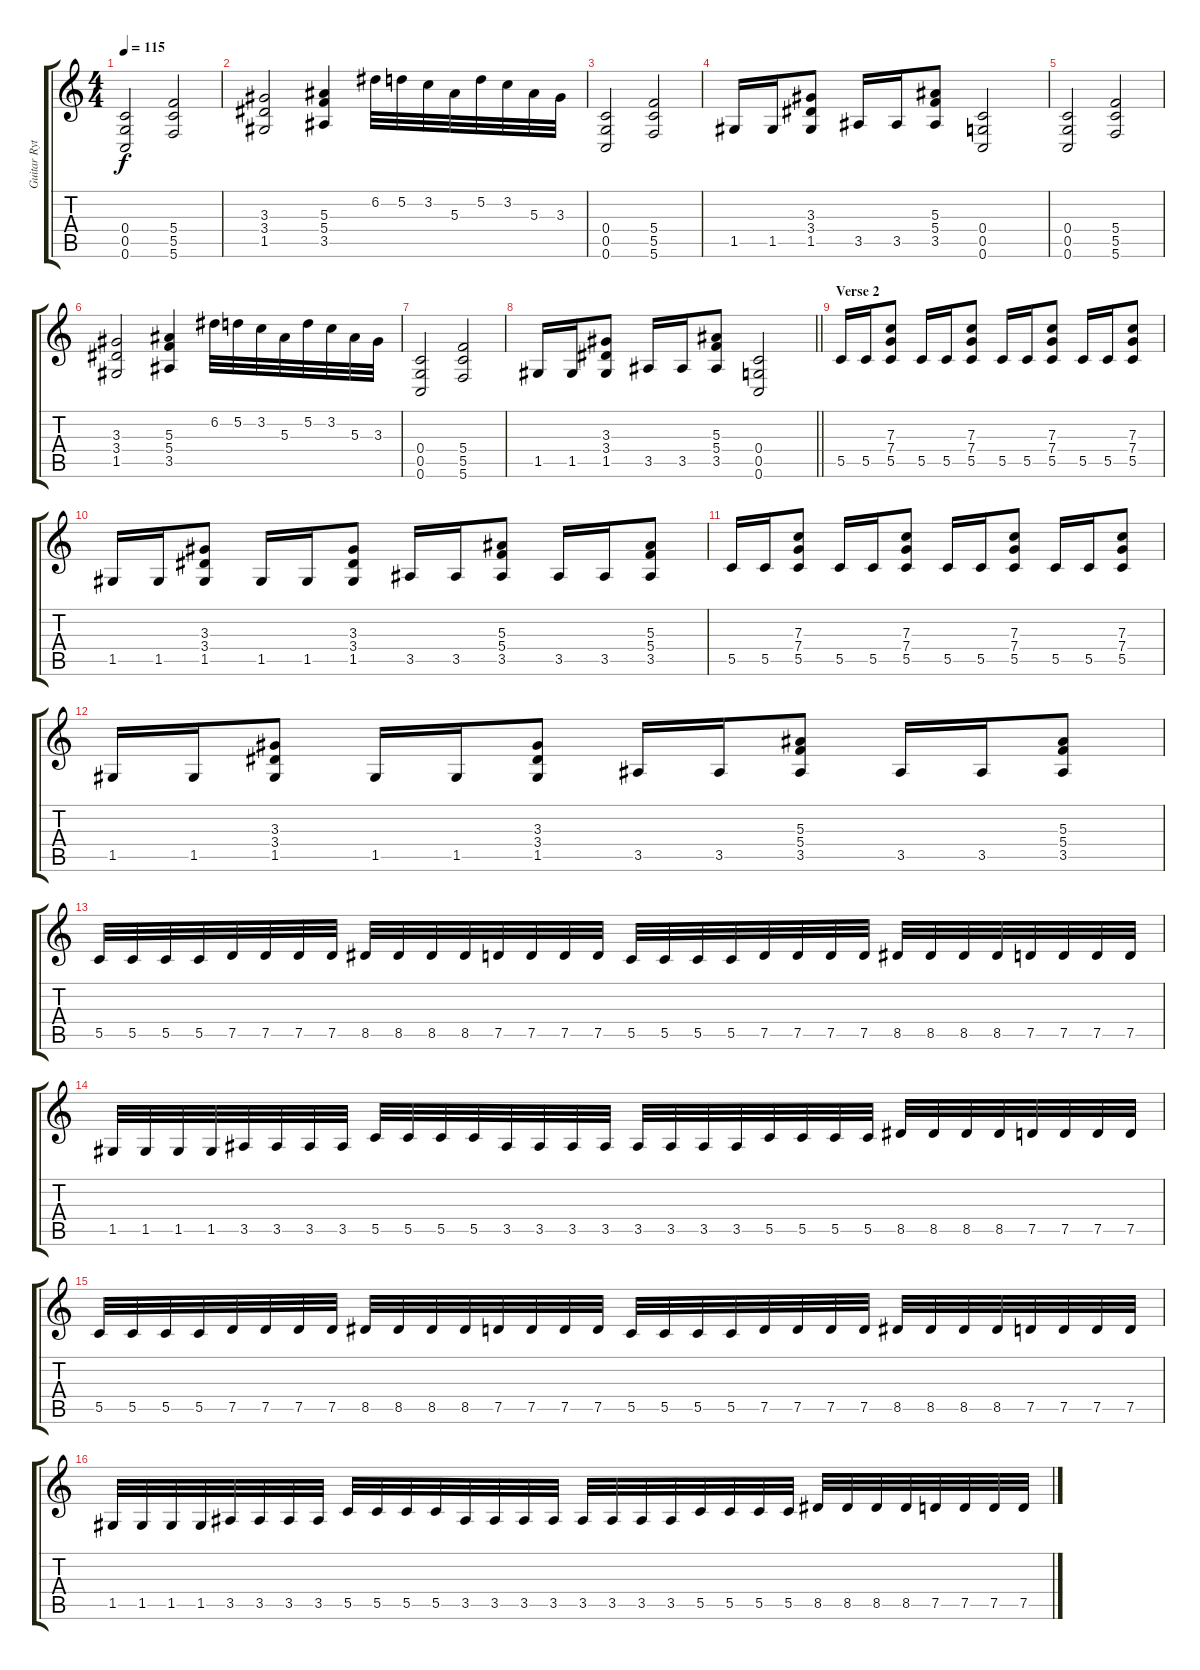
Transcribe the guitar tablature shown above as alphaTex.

\track ("Guitar Rytm" "Guitar Ryt") {instrument distortionguitar}
\staff {score tabs}
\tuning (D4 A3 F3 C3 G2 C2) {hide}
\ts (4 4)
\tempo 115
\clef g2
\ks c
(0.4 0.5 0.6).2{dy f} (5.4 5.5 5.6).2 |
(3.3 3.4 1.5).2 (5.3 5.4 3.5).4 6.2.32 5.2.32 3.2.32 5.3.32 5.2.32 3.2.32 5.3.32 3.3.32 |
(0.4 0.5 0.6).2 (5.4 5.5 5.6).2 |
1.5.16 1.5.16 (3.3 3.4 1.5).8 3.5.16 3.5.16 (5.3 5.4 3.5).8 (0.4 0.5 0.6).2 |
(0.4 0.5 0.6).2 (5.4 5.5 5.6).2 |
(3.3 3.4 1.5).2 (5.3 5.4 3.5).4 6.2.32 5.2.32 3.2.32 5.3.32 5.2.32 3.2.32 5.3.32 3.3.32 |
(0.4 0.5 0.6).2 (5.4 5.5 5.6).2 |
\barLineRight lightlight
1.5.16 1.5.16 (3.3 3.4 1.5).8 3.5.16 3.5.16 (5.3 5.4 3.5).8 (0.4 0.5 0.6).2 |
\section ("" "Verse 2")
5.5.16 5.5.16 (7.3 7.4 5.5).8 5.5.16 5.5.16 (7.3 7.4 5.5).8 5.5.16 5.5.16 (7.3 7.4 5.5).8 5.5.16 5.5.16 (7.3 7.4 5.5).8 |
1.5.16 1.5.16 (3.3 3.4 1.5).8 1.5.16 1.5.16 (3.3 3.4 1.5).8 3.5.16 3.5.16 (5.3 5.4 3.5).8 3.5.16 3.5.16 (5.3 5.4 3.5).8 |
5.5.16 5.5.16 (7.3 7.4 5.5).8 5.5.16 5.5.16 (7.3 7.4 5.5).8 5.5.16 5.5.16 (7.3 7.4 5.5).8 5.5.16 5.5.16 (7.3 7.4 5.5).8 |
1.5.16 1.5.16 (3.3 3.4 1.5).8 1.5.16 1.5.16 (3.3 3.4 1.5).8 3.5.16 3.5.16 (5.3 5.4 3.5).8 3.5.16 3.5.16 (5.3 5.4 3.5).8 |
5.5.32 5.5.32 5.5.32 5.5.32 7.5.32 7.5.32 7.5.32 7.5.32 8.5.32 8.5.32 8.5.32 8.5.32 7.5.32 7.5.32 7.5.32 7.5.32 5.5.32 5.5.32 5.5.32 5.5.32 7.5.32 7.5.32 7.5.32 7.5.32 8.5.32 8.5.32 8.5.32 8.5.32 7.5.32 7.5.32 7.5.32 7.5.32 |
1.5.32 1.5.32 1.5.32 1.5.32 3.5.32 3.5.32 3.5.32 3.5.32 5.5.32 5.5.32 5.5.32 5.5.32 3.5.32 3.5.32 3.5.32 3.5.32 3.5.32 3.5.32 3.5.32 3.5.32 5.5.32 5.5.32 5.5.32 5.5.32 8.5.32 8.5.32 8.5.32 8.5.32 7.5.32 7.5.32 7.5.32 7.5.32 |
5.5.32 5.5.32 5.5.32 5.5.32 7.5.32 7.5.32 7.5.32 7.5.32 8.5.32 8.5.32 8.5.32 8.5.32 7.5.32 7.5.32 7.5.32 7.5.32 5.5.32 5.5.32 5.5.32 5.5.32 7.5.32 7.5.32 7.5.32 7.5.32 8.5.32 8.5.32 8.5.32 8.5.32 7.5.32 7.5.32 7.5.32 7.5.32 |
1.5.32 1.5.32 1.5.32 1.5.32 3.5.32 3.5.32 3.5.32 3.5.32 5.5.32 5.5.32 5.5.32 5.5.32 3.5.32 3.5.32 3.5.32 3.5.32 3.5.32 3.5.32 3.5.32 3.5.32 5.5.32 5.5.32 5.5.32 5.5.32 8.5.32 8.5.32 8.5.32 8.5.32 7.5.32 7.5.32 7.5.32 7.5.32
